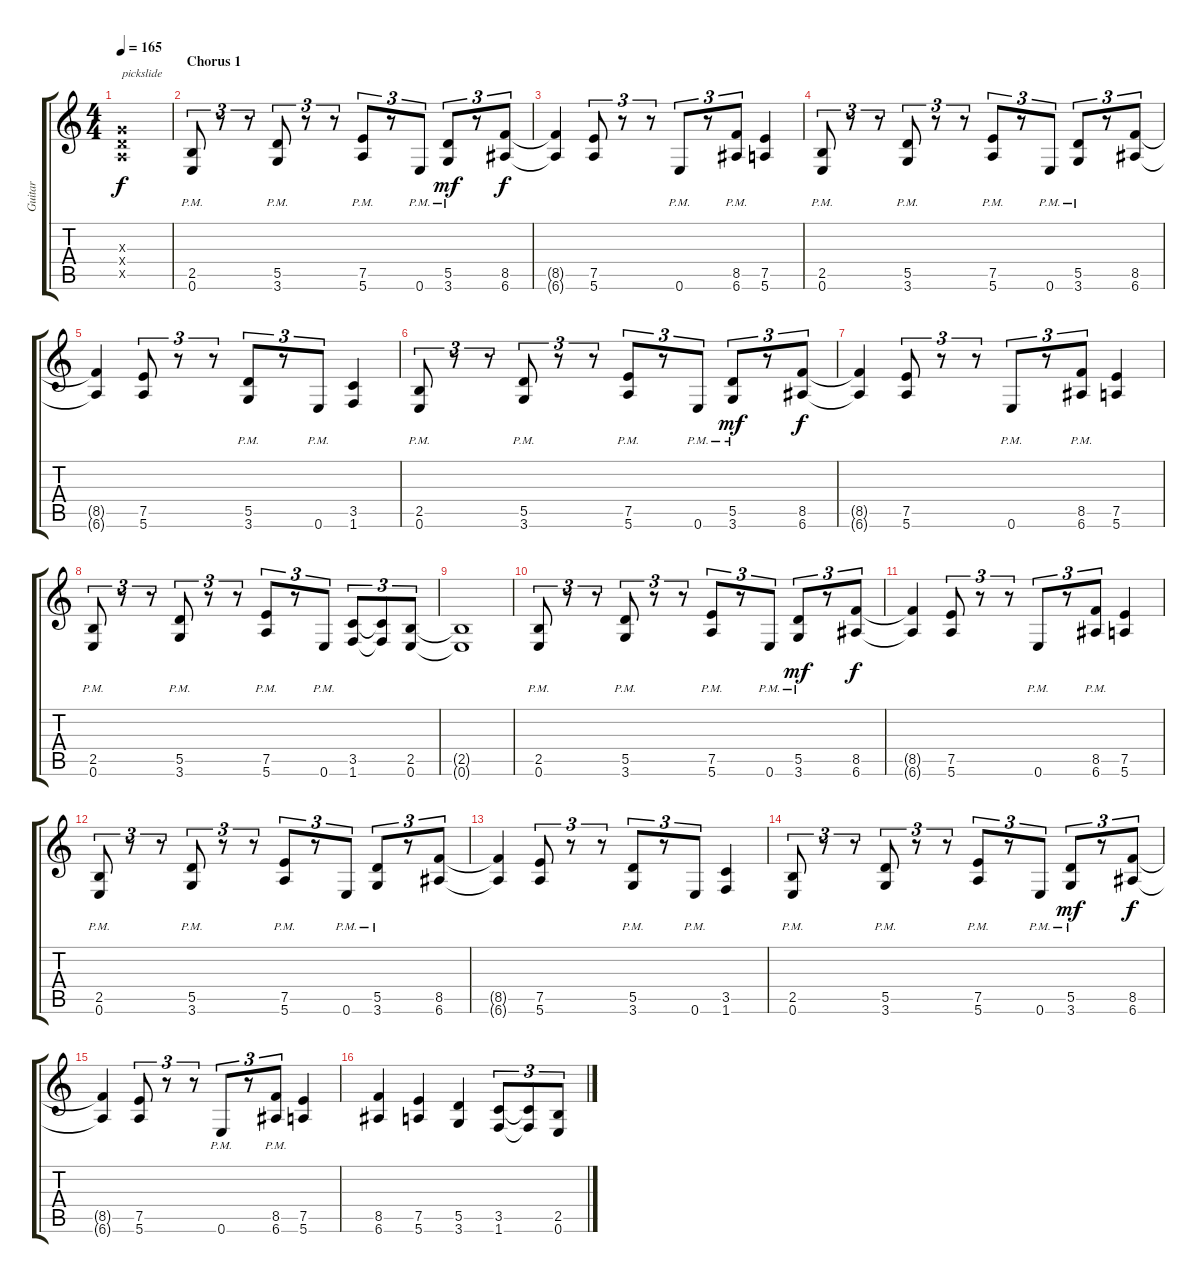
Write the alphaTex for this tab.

\track ("Guitar" "Guitar") {instrument distortionguitar}
\staff {score tabs}
\tuning (E4 B3 G3 D3 A2 E2) {hide}
\ts (4 4)
\tempo 165
\clef g2
\ks c
(0.3{x} 0.4{x} 0.5{x}).1{txt "pickslide" dy f} |
\section ("" "Chorus 1")
(2.5{pm} 0.6{pm}).8{tu (3 2)} r.8{tu (3 2)} r.8{tu (3 2)} (5.5{pm} 3.6{pm}).8{tu (3 2)} r.8{tu (3 2)} r.8{tu (3 2)} (7.5{pm} 5.6{pm}).8{tu (3 2)} r.8{tu (3 2)} 0.6{pm}.8{tu (3 2)} (5.5{pm} 3.6{pm}).8{tu (3 2) dy mf} r.8{tu (3 2)} (8.5 6.6).8{tu (3 2) dy f} |
(8.5{t} 6.6{t}).4 (7.5 5.6).8{tu (3 2)} r.8{tu (3 2)} r.8{tu (3 2)} 0.6{pm}.8{tu (3 2)} r.8{tu (3 2)} (8.5{pm} 6.6{pm}).8{tu (3 2)} (7.5 5.6).4 |
(2.5{pm} 0.6{pm}).8{tu (3 2)} r.8{tu (3 2)} r.8{tu (3 2)} (5.5{pm} 3.6{pm}).8{tu (3 2)} r.8{tu (3 2)} r.8{tu (3 2)} (7.5{pm} 5.6{pm}).8{tu (3 2)} r.8{tu (3 2)} 0.6{pm}.8{tu (3 2)} (5.5{pm} 3.6{pm}).8{tu (3 2)} r.8{tu (3 2)} (8.5 6.6).8{tu (3 2)} |
(8.5{t} 6.6{t}).4 (7.5 5.6).8{tu (3 2)} r.8{tu (3 2)} r.8{tu (3 2)} (5.5{pm} 3.6{pm}).8{tu (3 2)} r.8{tu (3 2)} 0.6{pm}.8{tu (3 2)} (3.5 1.6).4 |
(2.5{pm} 0.6{pm}).8{tu (3 2)} r.8{tu (3 2)} r.8{tu (3 2)} (5.5{pm} 3.6{pm}).8{tu (3 2)} r.8{tu (3 2)} r.8{tu (3 2)} (7.5{pm} 5.6{pm}).8{tu (3 2)} r.8{tu (3 2)} 0.6{pm}.8{tu (3 2)} (5.5{pm} 3.6{pm}).8{tu (3 2) dy mf} r.8{tu (3 2)} (8.5 6.6).8{tu (3 2) dy f} |
(8.5{t} 6.6{t}).4 (7.5 5.6).8{tu (3 2)} r.8{tu (3 2)} r.8{tu (3 2)} 0.6{pm}.8{tu (3 2)} r.8{tu (3 2)} (8.5{pm} 6.6{pm}).8{tu (3 2)} (7.5 5.6).4 |
(2.5{pm} 0.6{pm}).8{tu (3 2)} r.8{tu (3 2)} r.8{tu (3 2)} (5.5{pm} 3.6{pm}).8{tu (3 2)} r.8{tu (3 2)} r.8{tu (3 2)} (7.5{pm} 5.6{pm}).8{tu (3 2)} r.8{tu (3 2)} 0.6{pm}.8{tu (3 2)} (3.5 1.6).8{tu (3 2)} (3.5{t} 1.6{t}).8{tu (3 2)} (2.5 0.6).8{tu (3 2)} |
(2.5{t} 0.6{t}).1 |
(2.5{pm} 0.6{pm}).8{tu (3 2)} r.8{tu (3 2)} r.8{tu (3 2)} (5.5{pm} 3.6{pm}).8{tu (3 2)} r.8{tu (3 2)} r.8{tu (3 2)} (7.5{pm} 5.6{pm}).8{tu (3 2)} r.8{tu (3 2)} 0.6{pm}.8{tu (3 2)} (5.5{pm} 3.6{pm}).8{tu (3 2) dy mf} r.8{tu (3 2)} (8.5 6.6).8{tu (3 2) dy f} |
(8.5{t} 6.6{t}).4 (7.5 5.6).8{tu (3 2)} r.8{tu (3 2)} r.8{tu (3 2)} 0.6{pm}.8{tu (3 2)} r.8{tu (3 2)} (8.5{pm} 6.6{pm}).8{tu (3 2)} (7.5 5.6).4 |
(2.5{pm} 0.6{pm}).8{tu (3 2)} r.8{tu (3 2)} r.8{tu (3 2)} (5.5{pm} 3.6{pm}).8{tu (3 2)} r.8{tu (3 2)} r.8{tu (3 2)} (7.5{pm} 5.6{pm}).8{tu (3 2)} r.8{tu (3 2)} 0.6{pm}.8{tu (3 2)} (5.5{pm} 3.6{pm}).8{tu (3 2)} r.8{tu (3 2)} (8.5 6.6).8{tu (3 2)} |
(8.5{t} 6.6{t}).4 (7.5 5.6).8{tu (3 2)} r.8{tu (3 2)} r.8{tu (3 2)} (5.5{pm} 3.6{pm}).8{tu (3 2)} r.8{tu (3 2)} 0.6{pm}.8{tu (3 2)} (3.5 1.6).4 |
(2.5{pm} 0.6{pm}).8{tu (3 2)} r.8{tu (3 2)} r.8{tu (3 2)} (5.5{pm} 3.6{pm}).8{tu (3 2)} r.8{tu (3 2)} r.8{tu (3 2)} (7.5{pm} 5.6{pm}).8{tu (3 2)} r.8{tu (3 2)} 0.6{pm}.8{tu (3 2)} (5.5{pm} 3.6{pm}).8{tu (3 2) dy mf} r.8{tu (3 2)} (8.5 6.6).8{tu (3 2) dy f} |
(8.5{t} 6.6{t}).4 (7.5 5.6).8{tu (3 2)} r.8{tu (3 2)} r.8{tu (3 2)} 0.6{pm}.8{tu (3 2)} r.8{tu (3 2)} (8.5{pm} 6.6{pm}).8{tu (3 2)} (7.5 5.6).4 |
(8.5 6.6).4 (7.5 5.6).4 (5.5 3.6).4 (3.5 1.6).8{tu (3 2)} (3.5{t} 1.6{t}).8{tu (3 2)} (2.5 0.6).8{tu (3 2)}
